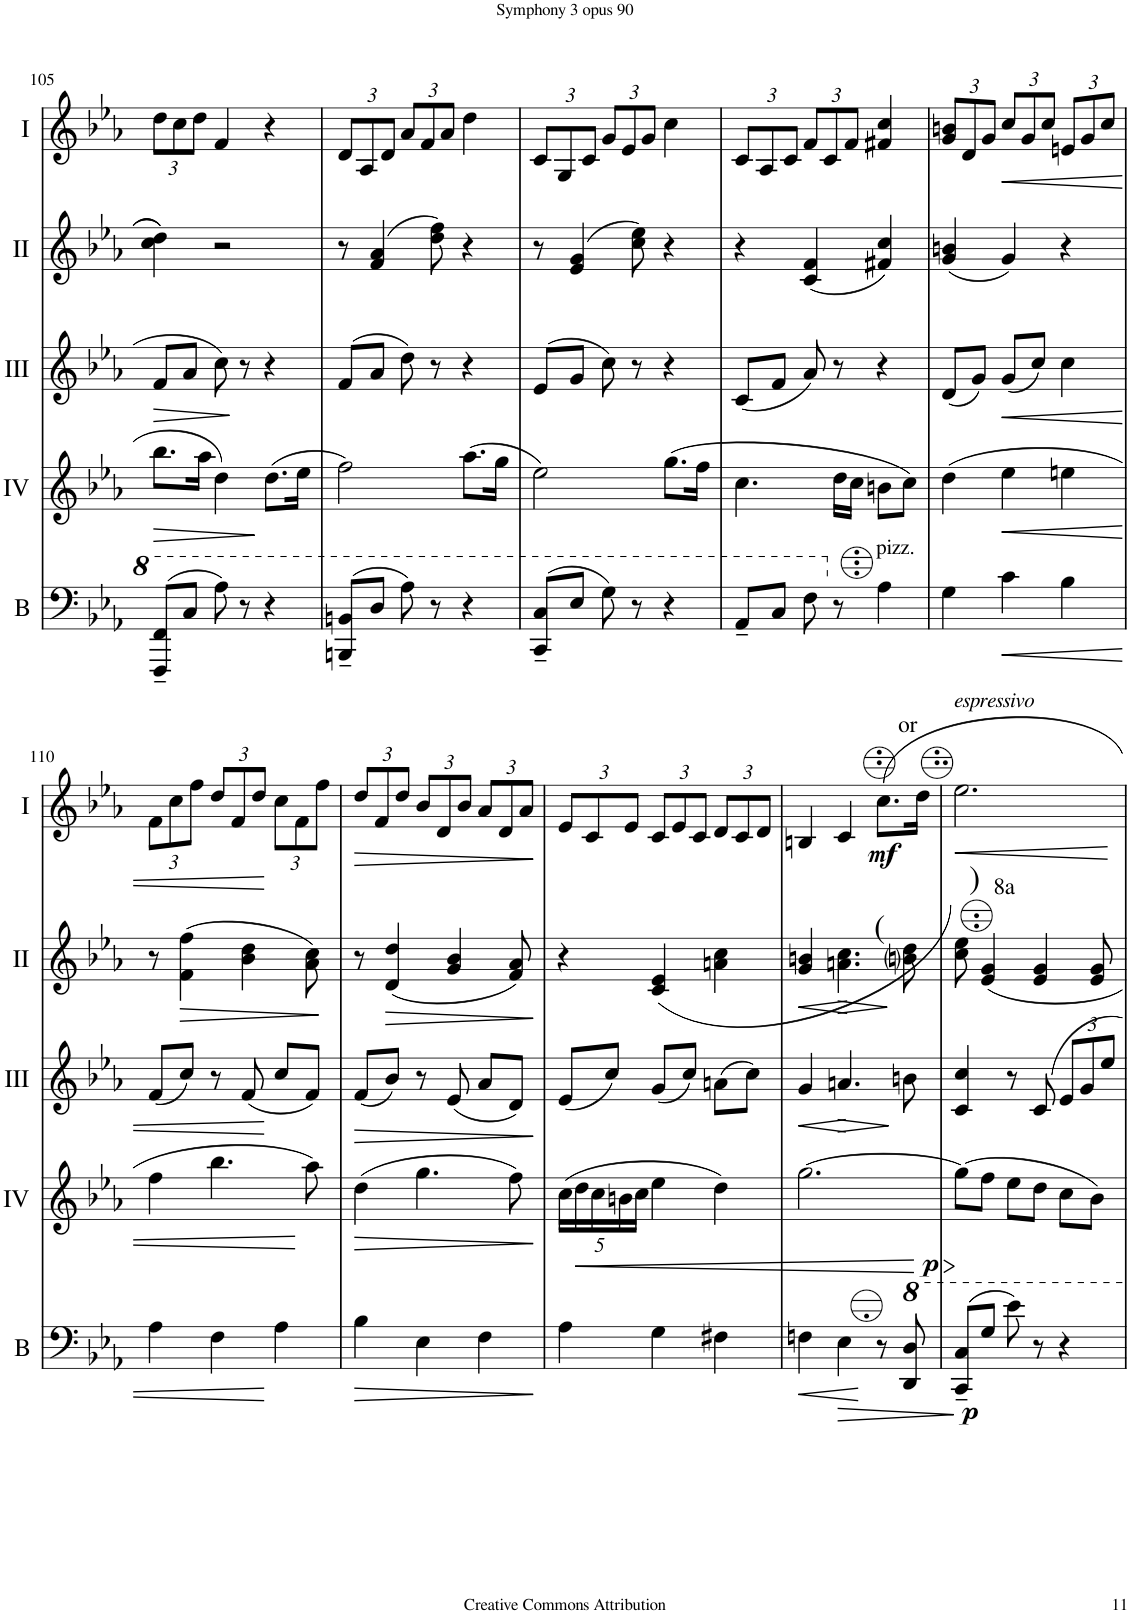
**kern	**dynam	**kern	**dynam	**kern	**dynam	**kern	**dynam	**kern	**dynam
*part5	*part5	*part4	*part4	*part3	*part3	*part2	*part2	*part1	*part1
*staff5	*staff5	*staff4	*staff4	*staff3	*staff3	*staff2	*staff2	*staff1	*staff1
*I"Bass	*	*I"Acc. 4	*	*I"Acc. 3	*	*I"Acc. 2	*	*I"Acc. 1	*
*I'B	*	*	*	*	*	*	*	*	*
!!LO:PB:g=z
*clefF4	*	*clefG2	*	*clefG2	*	*clefG2	*	*clefG2	*
*Trd7c12	*	*Trd7c12	*	*Trd7c12	*	*	*	*	*
*k[b-e-a-]	*	*k[b-e-a-]	*	*k[b-e-a-]	*	*k[b-e-a-]	*	*k[b-e-a-]	*
*M3/4	*	*M3/4	*	*M3/4	*	*M3/4	*	*M3/4	*
=105	=105	=105	=105	=105	=105	=105	=105	=105	=105
!	!	!	!LO:HP:b	!	!LO:HP:b	!	!	!	!
*	*	*	*	*	*	*	*	*Xbrackettup	*
(8FF/~ 8F/~L	.	8.bb-\L	>	8f/L	>	4cc\ 4dd\	.	12dd\L	.
.	.	.	.	.	.	.	.	12cc\	.
8c/J	.	.	.	8a-/J	.	.	.	.	.
.	.	.	.	.	.	.	.	12dd\J	.
.	.	16aa-\Jk	.	.	.	.	.	.	.
8a-\)	.	4dd\	.	8cc\	.	2r	.	4f/	.
8r	.	.	.	8r	]	.	.	.	.
4r	.	(8.dd\L	]	4r	.	.	.	4r	.
.	.	16ee-\Jk	.	.	.	.	.	.	.
=106	=106	=106	=106	=106	=106	=106	=106	=106	=106
(8BBn/~ 8Bn/~L	.	2ff\)	.	(8f/L	.	8r	.	12d/L	.
.	.	.	.	.	.	.	.	12A-/	.
8d/J	.	.	.	8a-/J	.	(4f/ 4a-/	.	.	.
.	.	.	.	.	.	.	.	12d/J	.
8a-\)	.	.	.	8dd\)	.	.	.	12a-/L	.
.	.	.	.	.	.	.	.	12f/	.
8r	.	.	.	8r	.	8dd\ 8ff\)	.	.	.
.	.	.	.	.	.	.	.	12a-/J	.
4r	.	(8.aa-\L	.	4r	.	4r	.	4dd\	.
.	.	16gg\Jk	.	.	.	.	.	.	.
=107	=107	=107	=107	=107	=107	=107	=107	=107	=107
(8C/~ 8c/~L	.	2ee-\)	.	(8e-/L	.	8r	.	12c/L	.
.	.	.	.	.	.	.	.	12G/	.
8e-/J	.	.	.	8g/J	.	(4e-/ 4g/	.	.	.
.	.	.	.	.	.	.	.	12c/J	.
8g\)	.	.	.	8cc\)	.	.	.	12g/L	.
.	.	.	.	.	.	.	.	12e-/	.
8r	.	.	.	8r	.	8cc\ 8ee-\)	.	.	.
.	.	.	.	.	.	.	.	12g/J	.
4r	.	(8.gg\L	.	4r	.	4r	.	4cc\	.
.	.	16ff\Jk	.	.	.	.	.	.	.
=108	=108	=108	=108	=108	=108	=108	=108	=108	=108
8A-~/L	.	4.cc\	.	(8c/L	.	4r	.	12c/L	.
.	.	.	.	.	.	.	.	12A-/	.
8c/J	.	.	.	8f/J	.	.	.	.	.
.	.	.	.	.	.	.	.	12c/J	.
8f\	.	.	.	8a-/)	.	(4c/ 4f/	.	12f/L	.
.	.	.	.	.	.	.	.	12c/	.
8r	.	16dd\LL	.	8r	.	.	.	.	.
.	.	.	.	.	.	.	.	12f/J	.
.	.	16cc\JJ	.	.	.	.	.	.	.
!LO:TX:a:t=pizz.	!	!	!	!	!	!	!	!	!
4A-\	.	8bn\L	.	4r	.	4f#X/ 4cc/)	.	4f#X/ 4cc/	.
.	.	8cc\J)	.	.	.	.	.	.	.
=109	=109	=109	=109	=109	=109	=109	=109	=109	=109
4G\	.	(4dd\	.	(8d/L	.	(4g/ 4bn/	.	12g/ 12bn/L	.
.	.	.	.	.	.	.	.	12d/	.
.	.	.	.	8g/J)	.	.	.	.	.
.	.	.	.	.	.	.	.	12g/J	.
!	!LO:HP:b	!	!LO:HP:b	!	!LO:HP:b	!	!	!	!LO:HP:b
4c\	<	4ee-\	<	(8g/L	<	4g/)	.	12cc/L	<
.	.	.	.	.	.	.	.	12g/	.
.	.	.	.	8cc/J)	.	.	.	.	.
.	.	.	.	.	.	.	.	12cc/J	.
4B-\	.	4een\	.	4cc\	.	4r	.	12en/L	.
.	.	.	.	.	.	.	.	12g/	.
.	.	.	.	.	.	.	.	12cc/J	.
!!LO:LB:g=z
=110	=110	=110	=110	=110	=110	=110	=110	=110	=110
4A-\	.	4ff\	.	(8f/L	.	8r	.	12f\L	.
.	.	.	.	.	.	.	.	12cc\	.
!	!	!	!	!	!	!	!LO:HP:b	!	!
.	.	.	.	8cc/J)	.	(4f\ 4ff\	>	.	.
.	.	.	.	.	.	.	.	12ff\J	.
4F\	.	4.bb-\	.	8r	.	.	.	12dd/L	.
.	.	.	.	.	.	.	.	12f/	.
.	.	.	.	(8f/	.	4b-\ 4dd\	.	.	.
.	.	.	.	.	.	.	.	12dd/J	.
4A-\	[	.	.	8cc/L	[	.	.	12cc\L	[
.	.	.	.	.	.	.	.	12f\	.
.	.	8aa-\)	[	8f/J)	.	8a-\ 8cc\)	.	.	.
.	.	.	.	.	.	.	.	12ff\J	.
.	.	.	.	.	.	.	]	.	.
=111	=111	=111	=111	=111	=111	=111	=111	=111	=111
!	!LO:HP:b	!	!LO:HP:b	!	!LO:HP:b	!	!	!	!LO:HP:b
4B-\	>	(4dd\	>	(8f/L	>	8r	.	12dd/L	>
.	.	.	.	.	.	.	.	12f/	.
!	!	!	!	!	!	!	!LO:HP:b	!	!
.	.	.	.	8b-/J)	.	(4d/ 4dd/	>	.	.
.	.	.	.	.	.	.	.	12dd/J	.
4E-\	.	4.gg\	.	8r	.	.	.	12b-/L	.
.	.	.	.	.	.	.	.	12d/	.
.	.	.	.	(8e-/	.	4g/ 4b-/	.	.	.
.	.	.	.	.	.	.	.	12b-/J	.
4F\	.	.	.	8a-/L	.	.	.	12a-/L	.
.	.	.	.	.	.	.	.	12d/	.
.	.	8ff\)	.	8d/J)	.	8f/ 8a-/)	.	.	.
.	.	.	.	.	.	.	.	12a-/J	.
.	]	.	]	.	]	.	]	.	]
=112	=112	=112	=112	=112	=112	=112	=112	=112	=112
*	*	*Xbrackettup	*	*	*	*	*	*	*
4A-\	.	(20cc\LL	.	(8e-/L	.	4r	.	12e-/L	.
!	!	!	!LO:HP:b	!	!	!	!	!	!
.	.	20dd\	<	.	.	.	.	.	.
.	.	.	.	.	.	.	.	12c/	.
.	.	20cc\	.	.	.	.	.	.	.
.	.	.	.	8cc/J)	.	.	.	.	.
.	.	20bn\	.	.	.	.	.	.	.
.	.	.	.	.	.	.	.	12e-/J	.
.	.	20cc\JJ	.	.	.	.	.	.	.
4G\	.	4ee-\	.	(8g/L	.	4c/ 4e-/	.	12c/L	.
.	.	.	.	.	.	.	.	12e-/	.
.	.	.	.	8cc/J)	.	.	.	.	.
.	.	.	.	.	.	.	.	12c/J	.
4F#X\	.	4dd\)	.	(8an\L	.	4an\ 4cc\	.	12d/L	.
.	.	.	.	.	.	.	.	12c/	.
.	.	.	.	8cc\J)	.	.	.	.	.
.	.	.	.	.	.	.	.	12d/J	.
.	.	.	[	.	.	.	.	.	.
=113	=113	=113	=113	=113	=113	=113	=113	=113	=113
!	!LO:HP:b	!	!LO:HP:b	!	!LO:HP:b	!	!LO:HP:b	!	!
!	!	!	!LO:DY:n=1:b	!	!	!	!	!	!
4Fn\	<	[2.gg\	> p	4g/	<	4g/ 4bn/	<	4Bn/	.
!	!LO:HP:b	!	!	!	!LO:HP:b	!	!LO:HP:b	!	!
4E-\	>	.	.	4.an/	>	4.an\ 4.cc\	>	4c/	.
!	!	!	!	!	!	!	!	!LO:TX:a:t=or	!
!	!	!	!	!	!	!	!	!	!LO:DY:b
8r	[	.	.	.	.	.	.	8.cc\L	mf
!	!	!	!	!	!	!LO:TX:a:t=(	!	!	!
8D/ 8d/	.	.	.	8bn\	[	8bni\ 8dd\	[	.	.
.	.	.	.	.	.	.	.	16dd\Jk	.
.	]	.	]	.	]	.	]	.	.
=114	=114	=114	=114	=114	=114	=114	=114	=114	=114
!	!	!	!	!	!	!	!	!LO:TX:a:i:t=espressivo	!
!	!	!	!	!	!	!LO:TX:a:t=)	!	!	!
!	!LO:DY:b	!	!	!	!	!	!	!	!LO:HP:b
(8C/~ 8c/~L	p	(8gg\L]	.	4c/ 4cc/	.	8cc\ 8ee-\	.	(2.ee-\	<
!	!	!	!	!	!	!LO:TX:a:t=8a	!	!	!
8g/J	.	8ff\J	.	.	.	4e-/ 4g/	.	.	.
8ee-\)	.	8ee-\L	.	8r	.	.	.	.	.
8r	.	8dd\J	.	8c/	.	4e-/ 4g/	.	.	.
*	*	*	*	*Xbrackettup	*	*	*	*	*
4r	.	8cc\L	.	12e-/L	.	.	.	.	.
.	.	.	.	12g/	.	.	.	.	.
.	.	8b-\J)	.	.	.	8e-/ 8g/	.	.	.
.	.	.	.	12ee-/J	.	.	.	.	.
.	.	.	.	.	.	.	.	.	[
=	=	=	=	=	=	=	=	=	=
*-	*-	*-	*-	*-	*-	*-	*-	*-	*-
